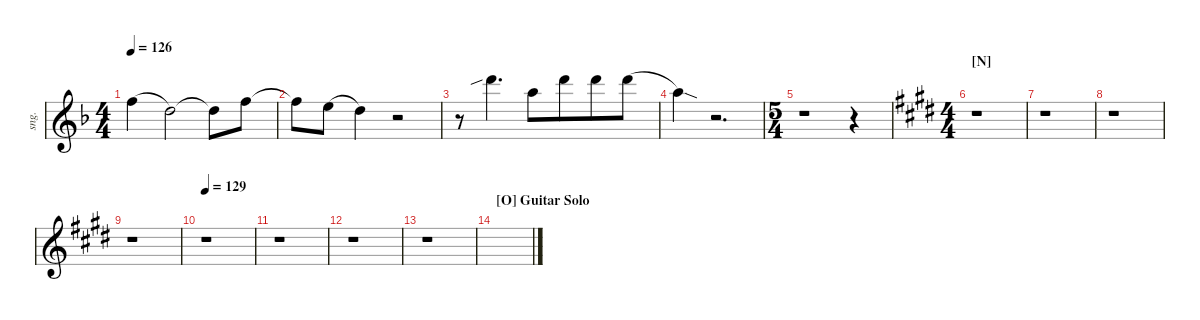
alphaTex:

\defaultSystemsLayout 4
\hideDynamics
\bracketExtendMode nobrackets
\track ("Vocals" "sng.") {instrument voiceoohs}
\staff {score}
\tuning (E4 B3 G3 D3 A2 E2)
\ts (4 4)
\tempo 126
\clef g2
\ks f
13.1{acc forcenatural}.4{dy mf legatoorigin} 10.1{acc forcenatural}.2 10.1{t acc forcenatural}.8 13.1{acc forcenatural}.8 |
13.1{t acc forcenatural}.8 12.1{acc forcenatural}.8{legatoorigin} 10.1{acc forcenatural}.4 r.2 |
r.8 22.1{sib acc forcenatural}.4{d} 17.1{acc forcenatural}.8 22.1{acc forcenatural}.8{beam merge} 22.1{acc forcenatural}.8 22.1{acc forcenatural}.8{legatoorigin} |
17.1{sod acc forcenatural}.4 r.2{d} |
\ts (5 4)
\beaming (8 6 4)
r.1 r.4 |
\ts (4 4)
\beaming (8 2 2 2 2)
\section ("N" "")
\ks e
r.1 |
r.1 |
r.1 |
r.1 |
\tempo 129
r.1 |
r.1 |
r.1 |
r.1 |
\section ("O" "Guitar Solo")
